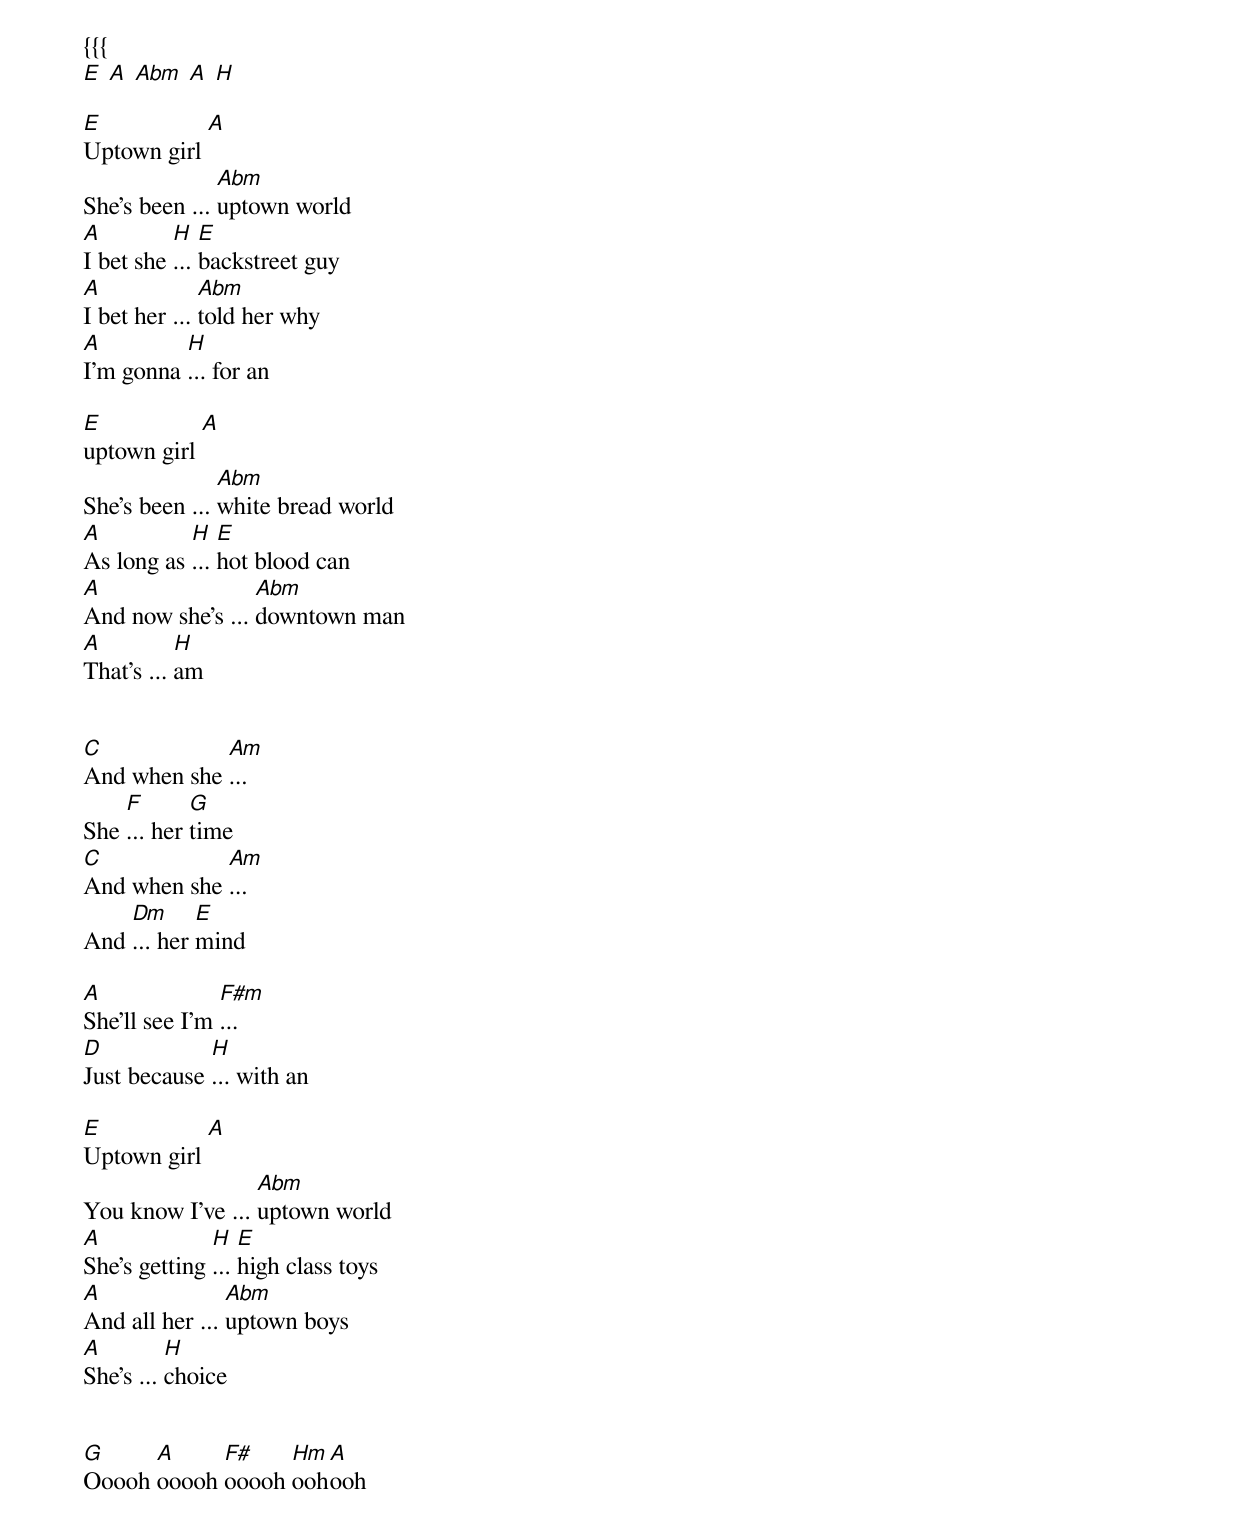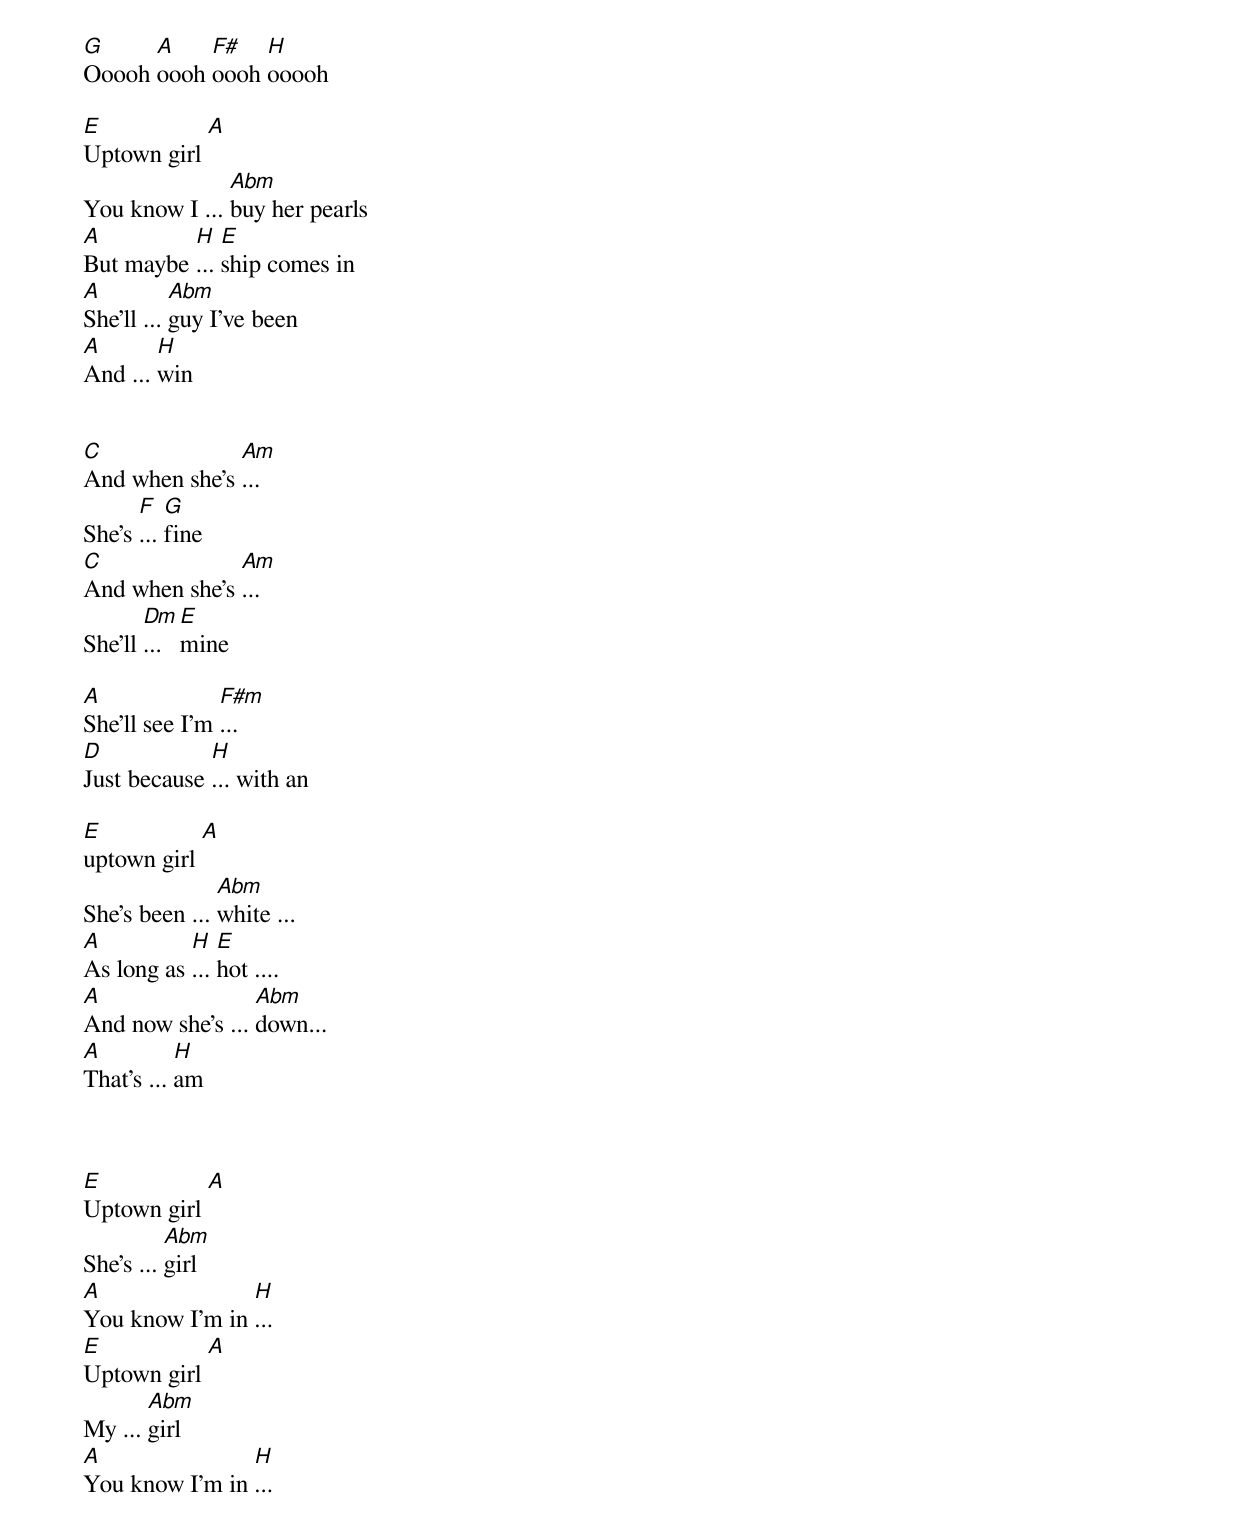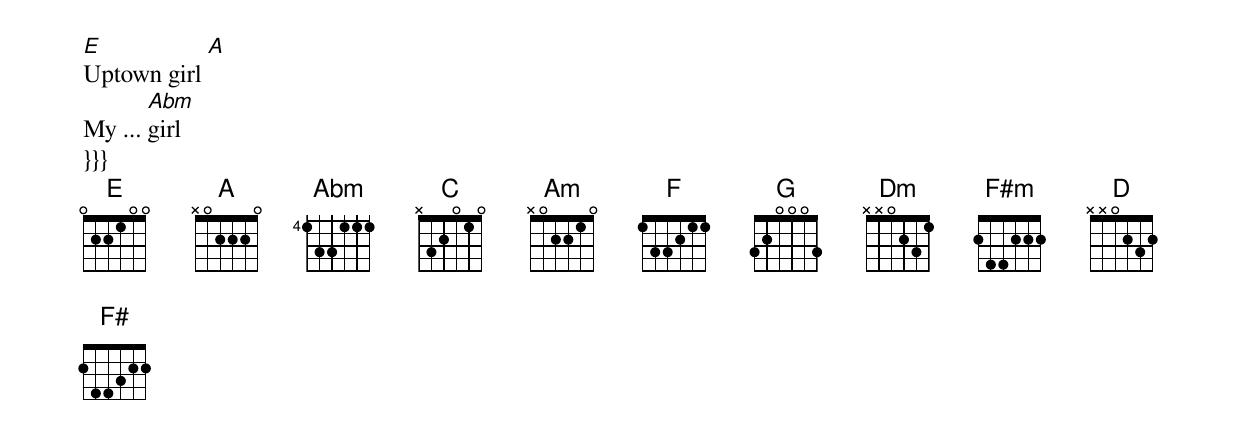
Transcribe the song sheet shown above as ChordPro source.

{{{
[E] [A] [Abm] [A] [H]

[E]Uptown girl [A]
She's been ... [Abm]uptown world
[A]I bet she [H]... [E]backstreet guy
[A]I bet her ... [Abm]told her why
[A]I'm gonna [H]... for an

[E]uptown girl [A]
She's been ... [Abm]white bread world
[A]As long as [H]... [E]hot blood can
[A]And now she's ... [Abm]downtown man
[A]That's ... [H]am


[C]And when she [Am]...
She [F]... her [G]time
[C]And when she [Am]...
And [Dm]... her [E]mind

[A]She'll see I'm [F#m]...
[D]Just because [H]... with an

[E]Uptown girl [A]
You know I've ... [Abm]uptown world
[A]She's getting [H]... [E]high class toys
[A]And all her ... [Abm]uptown boys
[A]She's ... [H]choice


[G]Ooooh [A]ooooh [F#]ooooh [Hm]ooh[A]ooh
[G]Ooooh [A]oooh [F#]oooh [H]ooooh

[E]Uptown girl [A]
You know I ... [Abm]buy her pearls
[A]But maybe [H]... [E]ship comes in
[A]She'll ... [Abm]guy I've been
[A]And ... [H]win


[C]And when she's [Am]...
She's [F]... [G]fine
[C]And when she's [Am]...
She'll [Dm]... [E]mine

[A]She'll see I'm [F#m]...
[D]Just because [H]... with an

[E]uptown girl [A]
She's been ... [Abm]white ...
[A]As long as [H]... [E]hot ....
[A]And now she's ... [Abm]down...
[A]That's ... [H]am



[E]Uptown girl [A]
She's ... [Abm]girl
[A]You know I'm in [H]...
[E]Uptown girl [A]
My ... [Abm]girl
[A]You know I'm in [H]...
[E]Uptown girl [A]
My ... [Abm]girl
}}}
